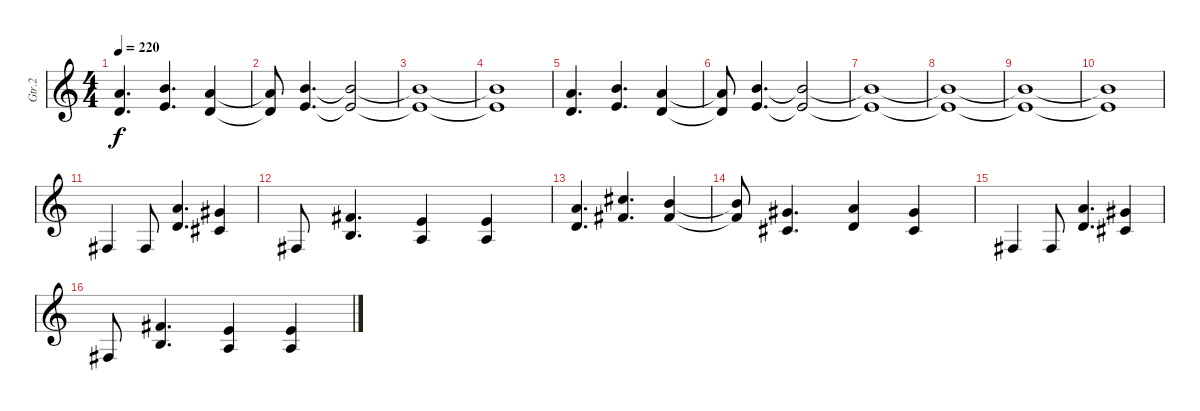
\track ("Gtr.2" "Gtr.2") {instrument overdrivenguitar}
\staff {score}
\tuning (E4 B3 G3 D3 A2 E2) {hide}
\ts (4 4)
\tempo 220
\clef g2
\ks c
(7.4 5.5).4{d dy f} (9.4 7.5).4{d} (7.4 5.5).4 |
(7.4{t} 5.5{t}).8 (9.4 7.5).4{d} (9.4{t} 7.5{t}).2 |
(9.4{t} 7.5{t}).1 |
(9.4{t} 7.5{t}).1 |
(7.4 5.5).4{d} (9.4 7.5).4{d} (7.4 5.5).4 |
(7.4{t} 5.5{t}).8 (9.4 7.5).4{d} (9.4{t} 7.5{t}).2 |
(9.4{t} 7.5{t}).1 |
(9.4{t} 7.5{t}).1 |
(9.4{t} 7.5{t}).1 |
(9.4{t} 7.5{t}).1 |
2.6.4 2.6.8 (7.4 5.5).4{d} (6.4 4.5).4 |
2.6.8 (4.4 2.5).4{d} (7.5 5.6).4 (7.5 5.6).4 |
(7.4 5.5).4{d} (11.4 9.5).4{d} (9.4 9.5).4 |
(9.4{t} 9.5{t}).8 (6.4 4.5).4{d} (7.4 5.5).4 (6.4 4.5).4 |
2.6.4 2.6.8 (7.4 5.5).4{d} (6.4 4.5).4 |
2.6.8 (4.4 2.5).4{d} (7.5 5.6).4 (7.5 5.6).4
